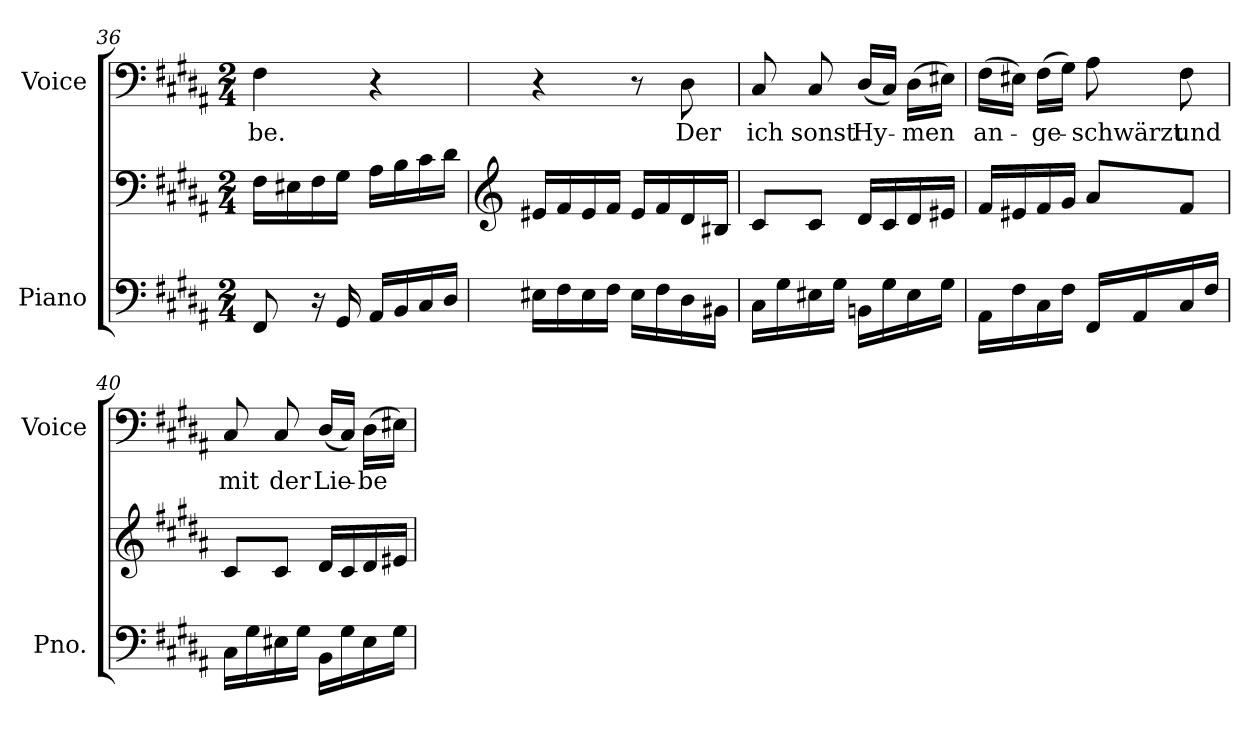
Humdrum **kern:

**kern	**kern	**kern	**text
*part2	*part2	*part1	*part1
*staff3	*staff2	*staff1	*staff1
*I"Piano	*	*I"Voice	*
*I'Pno.	*	*I'Voice	*
*clefF4	*clefF4	*clefF4	*
*k[f#c#g#d#a#]	*k[f#c#g#d#a#]	*k[f#c#g#d#a#]	*
*B:	*B:	*B:	*
*M2/4	*M2/4	*M2/4	*
=36	=36	=36	=36
!	!	!	!LO:LY:b:color=#000000
8FF#i/	16F#i\LL	4F#i\	-be.
.	16E#Xi\	.	.
16r	16F#i\	.	.
16GG#i/	16G#i\JJ	.	.
16AA#i/LL	16A#i\LL	4r	.
16BBi/	16Bi\	.	.
16C#i/	16c#i\	.	.
16D#i/JJ	16d#i\JJ	.	.
=37	=37	=37	=37
*	*clefG2	*	*
16E#Xi\LL	16e#Xi/LL	4r	.
16F#i\	16f#i/	.	.
16E#i\	16e#i/	.	.
16F#i\JJ	16f#i/JJ	.	.
16E#i\LL	16e#i/LL	8r	.
16F#i\	16f#i/	.	.
!	!	!	!LO:LY:b:color=#000000
16D#i\	16d#i/	8D#i\	Der
16BB#Xi\JJ	16B#Xi/JJ	.	.
!!LO:LB:g=z
=38	=38	=38	=38
!	!	!	!LO:LY:b:color=#000000
16C#i\LL	8c#i/L	8C#i/	ich
16G#i\	.	.	.
!	!	!	!LO:LY:b:color=#000000
16E#Xi\	8c#i/J	8C#i/	sonst
16G#i\JJ	.	.	.
!	!	!	!LO:LY:b:color=#000000
16BBni\LL	16d#i/LL	(16D#i/LL	Hy-
16G#i\	16c#i/	16C#i/JJ)	.
!	!	!	!LO:LY:b:color=#000000
16E#i\	16d#i/	(16D#i\LL	-men
16G#i\JJ	16e#Xi/JJ	16E#Xi\JJ)	.
=39	=39	=39	=39
!	!	!	!LO:LY:b:color=#000000
16AA#i\LL	16f#i/LL	(16F#i\LL	an-
16F#i\	16e#Xi/	16E#Xi\JJ)	.
!	!	!	!LO:LY:b:color=#000000
16C#i\	16f#i/	(16F#i\LL	-ge-
16F#i\JJ	16g#i/JJ	16G#i\JJ)	.
!	!	!	!LO:LY:b:color=#000000
16FF#i/LL	8a#i/L	8A#i\	-schwärzt
16AA#i/	.	.	.
!	!	!	!LO:LY:b:color=#000000
16C#i/	8f#i/J	8F#i\	und
16F#i/JJ	.	.	.
=40	=40	=40	=40
!	!	!	!LO:LY:b:color=#000000
16C#i\LL	8c#i/L	8C#i/	mit
16G#i\	.	.	.
!	!	!	!LO:LY:b:color=#000000
16E#Xi\	8c#i/J	8C#i/	der
16G#i\JJ	.	.	.
!	!	!	!LO:LY:b:color=#000000
16BBi\LL	16d#i/LL	(16D#i/LL	Lie-
16G#i\	16c#i/	16C#i/JJ)	.
!	!	!	!LO:LY:b:color=#000000
16E#i\	16d#i/	(16D#i\LL	-be
16G#i\JJ	16e#Xi/JJ	16E#Xi\JJ)	.
=	=	=	=
*-	*-	*-	*-
